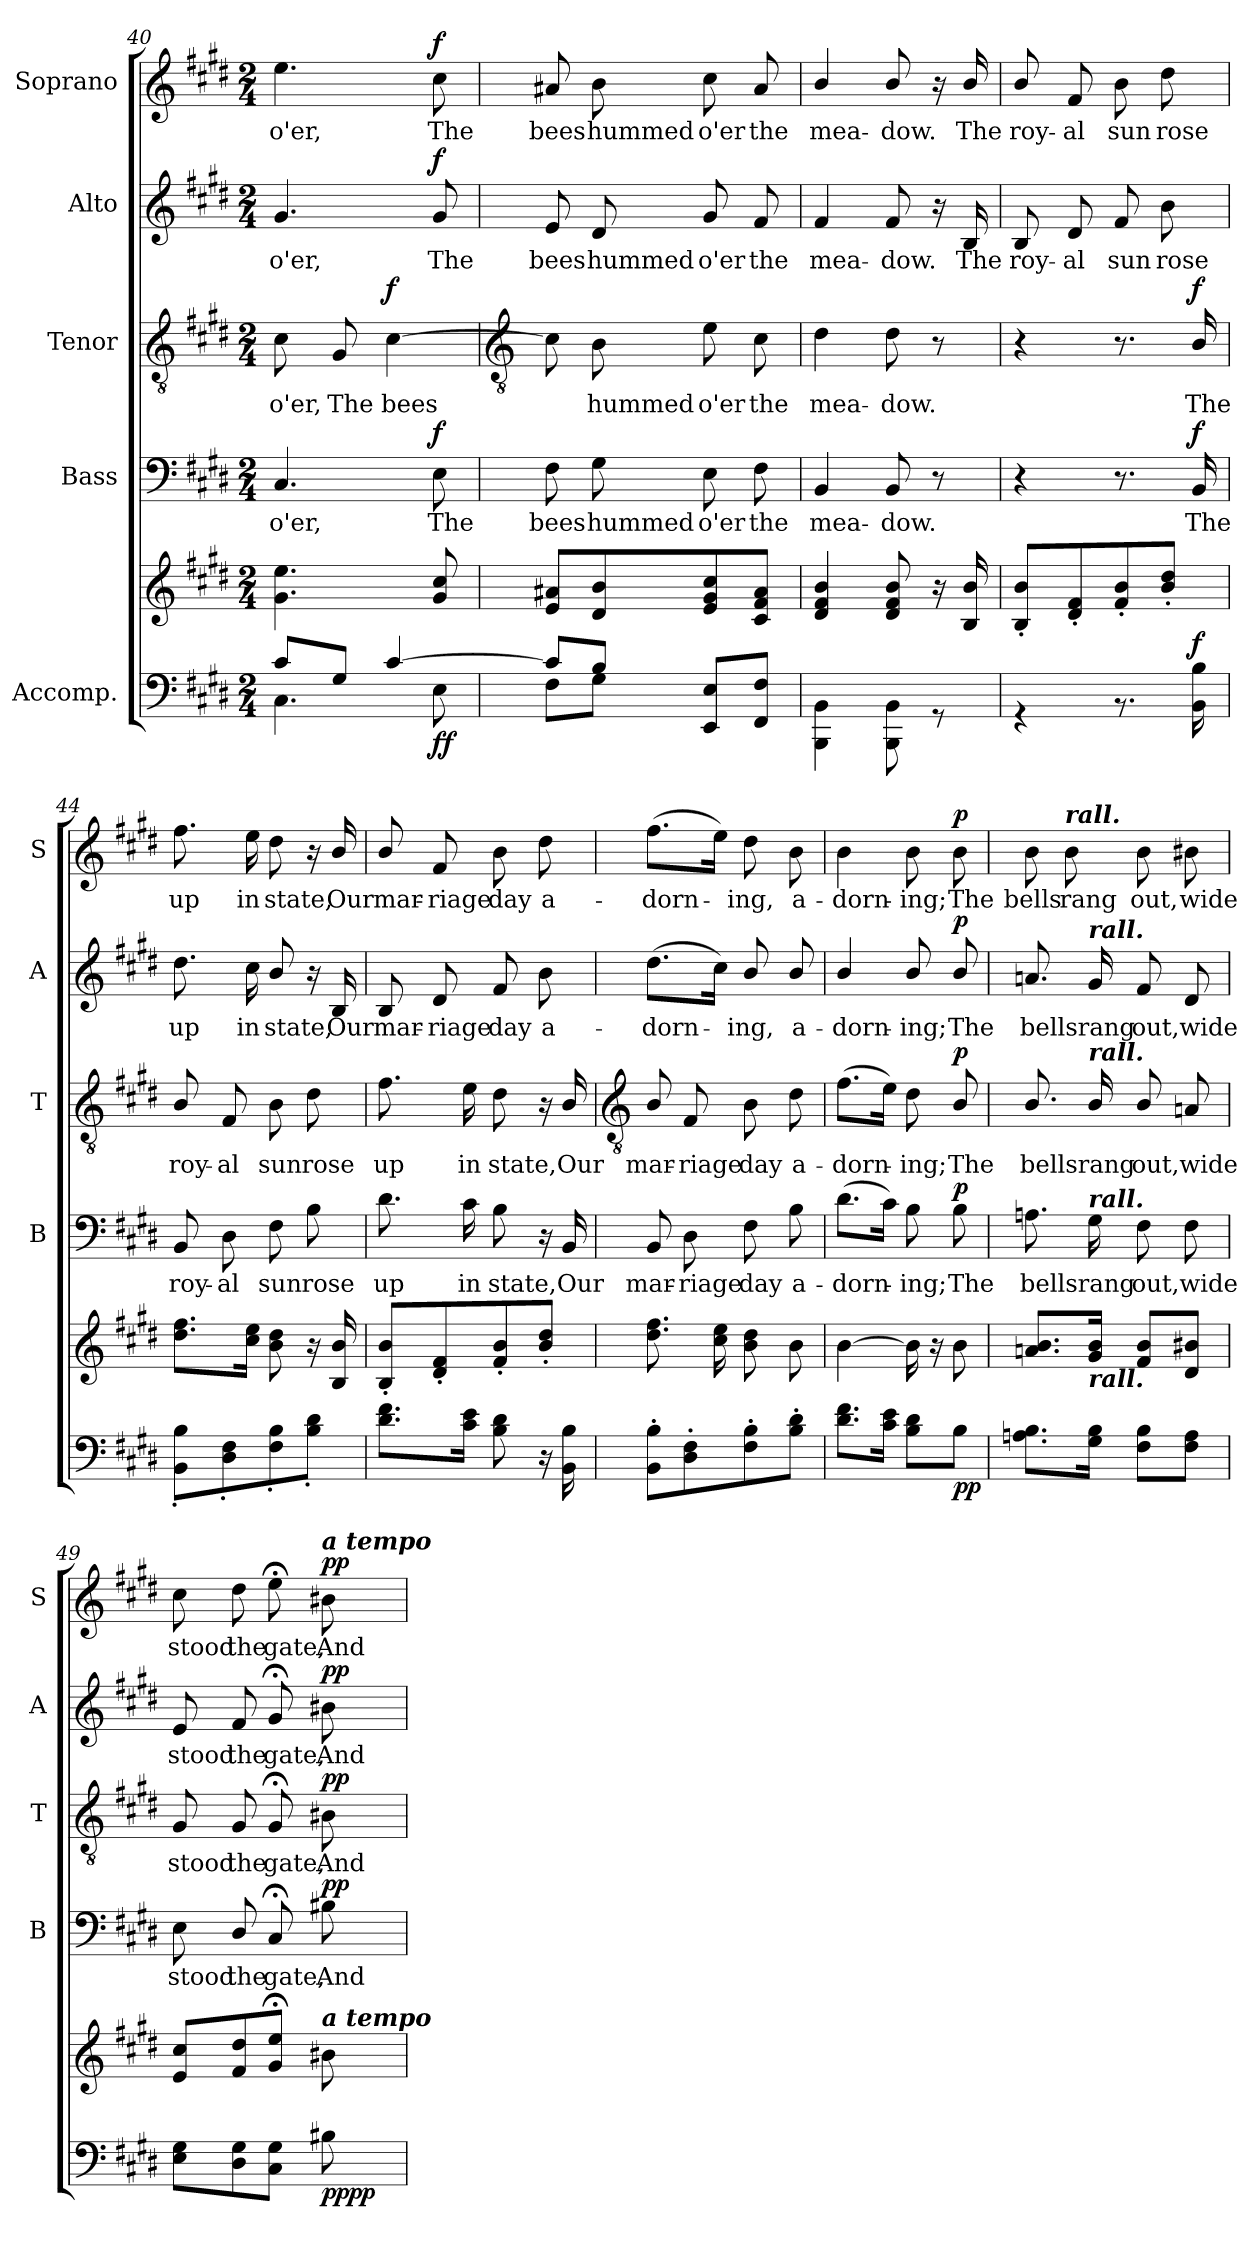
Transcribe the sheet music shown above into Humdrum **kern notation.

**kern	**kern	**dynam	**kern	**text	**dynam	**kern	**text	**dynam	**kern	**text	**dynam	**kern	**text	**dynam
*part5	*part5	*part5	*part4	*part4	*part4	*part3	*part3	*part3	*part2	*part2	*part2	*part1	*part1	*part1
*staff6	*staff5	*staff5/6	*staff4	*staff4	*staff4	*staff3	*staff3	*staff3	*staff2	*staff2	*staff2	*staff1	*staff1	*staff1
*I"Accomp.	*	*	*I"Bass	*	*	*I"Tenor	*	*	*I"Alto	*	*	*I"Soprano	*	*
*	*	*	*I'B	*	*	*I'T	*	*	*I'A	*	*	*I'S	*	*
*clefF4	*clefG2	*	*clefF4	*	*	*clefGv2	*	*	*clefG2	*	*	*clefG2	*	*
*k[f#c#g#d#]	*k[f#c#g#d#]	*	*k[f#c#g#d#]	*	*	*k[f#c#g#d#]	*	*	*k[f#c#g#d#]	*	*	*k[f#c#g#d#]	*	*
*E:	*E:	*	*E:	*	*	*E:	*	*	*E:	*	*	*E:	*	*
*M2/4	*M2/4	*	*M2/4	*	*	*M2/4	*	*	*M2/4	*	*	*M2/4	*	*
=40	=40	=40	=40	=40	=40	=40	=40	=40	=40	=40	=40	=40	=40	=40
*^	*	*	*	*	*	*	*	*	*	*	*	*	*	*
!	!	!	!	!	!LO:LY:b	!	!	!LO:LY:b	!	!	!LO:LY:b	!	!	!LO:LY:b	!
8c#/L	4.C#\	4.g# 4.ee	.	4.C#	o'er,	.	8c#	o'er,	.	4.g#	o'er,	.	4.ee	o'er,	.
!	!	!	!	!	!	!	!	!LO:LY:b	!	!	!	!	!	!	!
8G#/J	.	.	.	.	.	.	8G#	The	.	.	.	.	.	.	.
!	!	!	!	!	!	!	!	!LO:LY:b	!LO:DY:b	!	!	!	!	!	!
[4c#/	.	.	.	.	.	.	[4c#	bees	f	.	.	.	.	.	.
!	!	!	!LO:DY:b=2	!	!LO:LY:b	!	!	!	!	!	!LO:LY:b	!	!	!LO:LY:b	!
!	!	!	!LO:DY:n=1:b	!	!	!LO:DY:b	!	!	!	!	!	!LO:DY:b	!	!	!LO:DY:b
.	8E\	8g# 8cc#	f f	8E	The	f	.	.	.	8g#	The	f	8cc#	The	f
!!LO:LB:g=z
=41	=41	=41	=41	=41	=41	=41	=41	=41	=41	=41	=41	=41	=41	=41	=41
*	*	*	*	*	*	*	*clefGv2	*	*	*	*	*	*	*	*
!	!	!	!	!	!LO:LY:b	!	!	!	!	!	!LO:LY:b	!	!	!LO:LY:b	!
8c#/L]	8F#L	8e 8a#XL	.	8F#	bees	.	8c#]	.	.	8e	bees	.	8a#X	bees	.
!	!	!	!	!	!LO:LY:b	!	!	!LO:LY:b	!	!	!LO:LY:b	!	!	!LO:LY:b	!
8B/J	8G#J	8d# 8b	.	8G#	hummed	.	8B	hummed	.	8d#	hummed	.	8b	hummed	.
!	!	!	!	!	!LO:LY:b	!	!	!LO:LY:b	!	!	!LO:LY:b	!	!	!LO:LY:b	!
4ryy	8EE 8EL	8e 8g# 8cc#	.	8E	o'er	.	8e	o'er	.	8g#	o'er	.	8cc#	o'er	.
!	!	!	!	!	!LO:LY:b	!	!	!LO:LY:b	!	!	!LO:LY:b	!	!	!LO:LY:b	!
.	8FF# 8F#J	8c# 8f# 8a#J	.	8F#	the	.	8c#	the	.	8f#	the	.	8a#	the	.
=42	=42	=42	=42	=42	=42	=42	=42	=42	=42	=42	=42	=42	=42	=42	=42
!	!	!	!	!	!LO:LY:b	!	!	!LO:LY:b	!	!	!LO:LY:b	!	!	!LO:LY:b	!
2ryy	4BBB 4BB	4d#/ 4f#/ 4b/	.	4BB	mea-	.	4d#	mea-	.	4f#	mea-	.	4b/	mea-	.
!	!	!	!	!	!LO:LY:b	!	!	!LO:LY:b	!	!	!LO:LY:b	!	!	!LO:LY:b	!
.	8BBB 8BB	8d#/ 8f#/ 8b/	.	8BB	-dow.	.	8d#	-dow.	.	8f#	-dow.	.	8b/	-dow.	.
.	8r	16r	.	8r	.	.	8r	.	.	16r	.	.	16r	.	.
!	!	!	!	!	!	!	!	!	!	!	!LO:LY:b	!	!	!LO:LY:b	!
.	.	16B/ 16b/	.	.	.	.	.	.	.	16B	The	.	16b/	The	.
=43	=43	=43	=43	=43	=43	=43	=43	=43	=43	=43	=43	=43	=43	=43	=43
!	!	!	!	!	!	!	!	!	!	!	!LO:LY:b	!	!	!LO:LY:b	!
2ryy	4r	8B/' 8b/'L	.	4r	.	.	4r	.	.	8B	roy-	.	8b/	roy-	.
!	!	!	!	!	!	!	!	!	!	!	!LO:LY:b	!	!	!LO:LY:b	!
.	.	8d#' 8f#'	.	.	.	.	.	.	.	8d#	-al	.	8f#	-al	.
!	!	!	!	!	!	!	!	!	!	!	!LO:LY:b	!	!	!LO:LY:b	!
.	8.r	8f#' 8b'	.	8.r	.	.	8.r	.	.	8f#	sun	.	8b	sun	.
!	!	!	!	!	!	!	!	!	!	!	!LO:LY:b	!	!	!LO:LY:b	!
.	.	8b' 8dd#'J	.	.	.	.	.	.	.	8b	rose	.	8dd#	rose	.
!	!	!	!LO:DY:a=2	!	!LO:LY:b	!LO:DY:b	!	!LO:LY:b	!LO:DY:b	!	!	!	!	!	!
.	16BB\ 16B\	.	f	16BB	The	f	16B/	The	f	.	.	.	.	.	.
=44	=44	=44	=44	=44	=44	=44	=44	=44	=44	=44	=44	=44	=44	=44	=44
!	!	!	!	!	!LO:LY:b	!	!	!LO:LY:b	!	!	!LO:LY:b	!	!	!LO:LY:b	!
2ryy	8BB\' 8B\'L	8.dd# 8.ff#L	.	8BB	roy-	.	8B/	roy-	.	8.dd#	up	.	8.ff#	up	.
!	!	!	!	!	!LO:LY:b	!	!	!LO:LY:b	!	!	!	!	!	!	!
.	8D#\' 8F#\'	.	.	8D#	-al	.	8F#	-al	.	.	.	.	.	.	.
!	!	!	!	!	!	!	!	!	!	!	!LO:LY:b	!	!	!LO:LY:b	!
.	.	16cc# 16eeJ	.	.	.	.	.	.	.	16cc#	in	.	16ee	in	.
!	!	!	!	!	!LO:LY:b	!	!	!LO:LY:b	!	!	!LO:LY:b	!	!	!LO:LY:b	!
.	8F#\' 8B\'	8b 8dd#	.	8F#	sun	.	8B	sun	.	8b/	state,	.	8dd#	state,	.
!	!	!	!	!	!LO:LY:b	!	!	!LO:LY:b	!	!	!	!	!	!	!
.	8B\' 8d#\'J	16r	.	8B	rose	.	8d#	rose	.	16r	.	.	16r	.	.
!	!	!	!	!	!	!	!	!	!	!	!LO:LY:b	!	!	!LO:LY:b	!
.	.	16B/ 16b/	.	.	.	.	.	.	.	16B	Our	.	16b/	Our	.
=45	=45	=45	=45	=45	=45	=45	=45	=45	=45	=45	=45	=45	=45	=45	=45
!	!	!	!	!	!LO:LY:b	!	!	!LO:LY:b	!	!	!LO:LY:b	!	!	!LO:LY:b	!
4..ryy	8.d# 8.f#L	8B/' 8b/'L	.	8.d#	up	.	8.f#	up	.	8B	mar-	.	8b/	mar-	.
!	!	!	!	!	!	!	!	!	!	!	!LO:LY:b	!	!	!LO:LY:b	!
.	.	8d#' 8f#'	.	.	.	.	.	.	.	8d#	-riage	.	8f#	-riage	.
!	!	!	!	!	!LO:LY:b	!	!	!LO:LY:b	!	!	!	!	!	!	!
.	16c# 16eJ	.	.	16c#	in	.	16e	in	.	.	.	.	.	.	.
!	!	!	!	!	!LO:LY:b	!	!	!LO:LY:b	!	!	!LO:LY:b	!	!	!LO:LY:b	!
.	8B 8d#	8f#' 8b'	.	8B	state,	.	8d#	state,	.	8f#	day	.	8b	day	.
!	!	!	!	!	!	!	!	!	!	!	!LO:LY:b	!	!	!LO:LY:b	!
.	16r	8b' 8dd#'J	.	16r	.	.	16r	.	.	8b	a-	.	8dd#	a-	.
!	!	!	!	!	!LO:LY:b	!	!	!LO:LY:b	!	!	!	!	!	!	!
16ryy	16BB 16B	.	.	16BB	Our	.	16B/	Our	.	.	.	.	.	.	.
*v	*v	*	*	*	*	*	*	*	*	*	*	*	*	*	*
!!LO:LB:g=z
=46	=46	=46	=46	=46	=46	=46	=46	=46	=46	=46	=46	=46	=46	=46
*	*	*	*	*	*	*clefGv2	*	*	*	*	*	*	*	*
*^	*	*	*	*	*	*	*	*	*	*	*	*	*	*
!	!	!	!	!	!LO:LY:b	!	!	!LO:LY:b	!	!	!LO:LY:b	!	!	!LO:LY:b	!
*v	*v	*	*	*	*	*	*	*	*	*	*	*	*	*	*
8BB' 8B'L	8.dd# 8.ff#L	.	8BB	mar-	.	8B/	mar-	.	(>8.dd#L	-dorn-	.	(>8.ff#L	-dorn-	.
!	!	!	!	!LO:LY:b	!	!	!LO:LY:b	!	!	!	!	!	!	!
8D#' 8F#'	.	.	8D#	-riage	.	8F#	-riage	.	.	.	.	.	.	.
.	16cc# 16eeL	.	.	.	.	.	.	.	16cc#J)	.	.	16eeJ)	.	.
!	!	!	!	!LO:LY:b	!	!	!LO:LY:b	!	!	!LO:LY:b	!	!	!LO:LY:b	!
8F#' 8B'	8b 8dd#	.	8F#	day	.	8B	day	.	8b/	ing,	.	8dd#	ing,	.
!	!	!	!	!LO:LY:b	!	!	!LO:LY:b	!	!	!LO:LY:b	!	!	!LO:LY:b	!
8B' 8d#'J	8bJ	.	8B	a-	.	8d#	a-	.	8b/	a-	.	8b	a-	.
=47	=47	=47	=47	=47	=47	=47	=47	=47	=47	=47	=47	=47	=47	=47
!	!	!	!	!LO:LY:b	!	!	!LO:LY:b	!	!	!LO:LY:b	!	!	!LO:LY:b	!
8.d# 8.f#L	[4b	.	(>8.d#L	-dorn-	.	(>8.f#L	-dorn-	.	4b/	-dorn-	.	4b	-dorn-	.
16c# 16eJ	.	.	16c#J)	.	.	16eJ)	.	.	.	.	.	.	.	.
!	!	!	!	!LO:LY:b	!	!	!LO:LY:b	!	!	!LO:LY:b	!	!	!LO:LY:b	!
8B 8d#L	16b]	.	8B	ing;	.	8d#	ing;	.	8b/	-ing;	.	8b	-ing;	.
.	16r	.	.	.	.	.	.	.	.	.	.	.	.	.
!	!	!LO:DY:b=2	!	!LO:LY:b	!	!	!LO:LY:b	!	!	!LO:LY:b	!	!	!LO:LY:b	!
!	!	!LO:DY:n=1:b	!	!	!LO:DY:b	!	!	!LO:DY:b	!	!	!LO:DY:b	!	!	!LO:DY:b
8BJ	8b	p p	8B	The	p	8B/	The	p	8b/	The	p	8b	The	p
=48	=48	=48	=48	=48	=48	=48	=48	=48	=48	=48	=48	=48	=48	=48
!	!	!	!	!LO:LY:b	!	!	!LO:LY:b	!	!	!LO:LY:b	!	!	!LO:LY:b	!
8.An 8.BL	8.an 8.bL	.	8.An	bells	.	8.B/	bells	.	8.an	bells	.	8b	bells	.
!	!	!	!	!	!	!	!	!	!	!	!	!LO:TX:a:Bi:t=rall.	!	!
!	!	!	!	!	!	!	!	!	!	!	!	!	!LO:LY:b	!
.	.	.	.	.	.	.	.	.	.	.	.	8b	rang	.
!	!	!	!	!	!	!	!	!	!LO:TX:a:Bi:t=rall.	!	!	!	!	!
!	!	!	!	!	!	!LO:TX:a:Bi:t=rall.	!	!	!	!	!	!	!	!
!	!	!	!LO:TX:a:Bi:t=rall.	!	!	!	!	!	!	!	!	!	!	!
!	!LO:TX:b:Bi:t=rall.	!	!	!	!	!	!	!	!	!	!	!	!	!
!	!	!	!	!LO:LY:b	!	!	!LO:LY:b	!	!	!LO:LY:b	!	!	!	!
16G# 16BJ	16g# 16bJ	.	16G#	rang	.	16B/	rang	.	16g#	rang	.	.	.	.
!	!	!	!	!LO:LY:b	!	!	!LO:LY:b	!	!	!LO:LY:b	!	!	!LO:LY:b	!
8F# 8BL	8f# 8bL	.	8F#	out,	.	8B/	out,	.	8f#	out,	.	8b	out,	.
!	!	!	!	!LO:LY:b	!	!	!LO:LY:b	!	!	!LO:LY:b	!	!	!LO:LY:b	!
8F# 8AJ	8d# 8b#XJ	.	8F#	wide	.	8An	wide	.	8d#	wide	.	8b#X	wide	.
=49	=49	=49	=49	=49	=49	=49	=49	=49	=49	=49	=49	=49	=49	=49
!	!	!	!	!LO:LY:b	!	!	!LO:LY:b	!	!	!LO:LY:b	!	!	!LO:LY:b	!
8E 8G#L	8e 8cc#L	.	8E	stood	.	8G#	stood	.	8e	stood	.	8cc#	stood	.
!	!	!	!	!LO:LY:b	!	!	!LO:LY:b	!	!	!LO:LY:b	!	!	!LO:LY:b	!
8D# 8G#	8f# 8dd#	.	8D#/	the	.	8G#	the	.	8f#	the	.	8dd#	the	.
!	!	!	!	!LO:LY:b	!	!	!LO:LY:b	!	!	!LO:LY:b	!	!	!LO:LY:b	!
8C# 8G#J	8g#;< 8ee;<J	.	8C#;<	gate,	.	8G#;<	gate,	.	8g#;<	gate,	.	8ee;<	gate,	.
!	!	!	!	!	!	!	!	!	!	!	!	!LO:TX:a:Bi:t=a tempo	!	!
!	!LO:TX:a:Bi:t=a tempo	!	!	!	!	!	!	!	!	!	!	!	!	!
!	!	!LO:DY:b=2	!	!LO:LY:b	!	!	!LO:LY:b	!	!	!LO:LY:b	!	!	!LO:LY:b	!
!	!	!LO:DY:n=1:b	!	!	!LO:DY:b	!	!	!LO:DY:b	!	!	!LO:DY:b	!	!	!LO:DY:b
8B#X	8b#X	pp pp	8B#X	And	pp	8B#X	And	pp	8b#X	And	pp	8b#X	And	pp
=	=	=	=	=	=	=	=	=	=	=	=	=	=	=
*-	*-	*-	*-	*-	*-	*-	*-	*-	*-	*-	*-	*-	*-	*-
